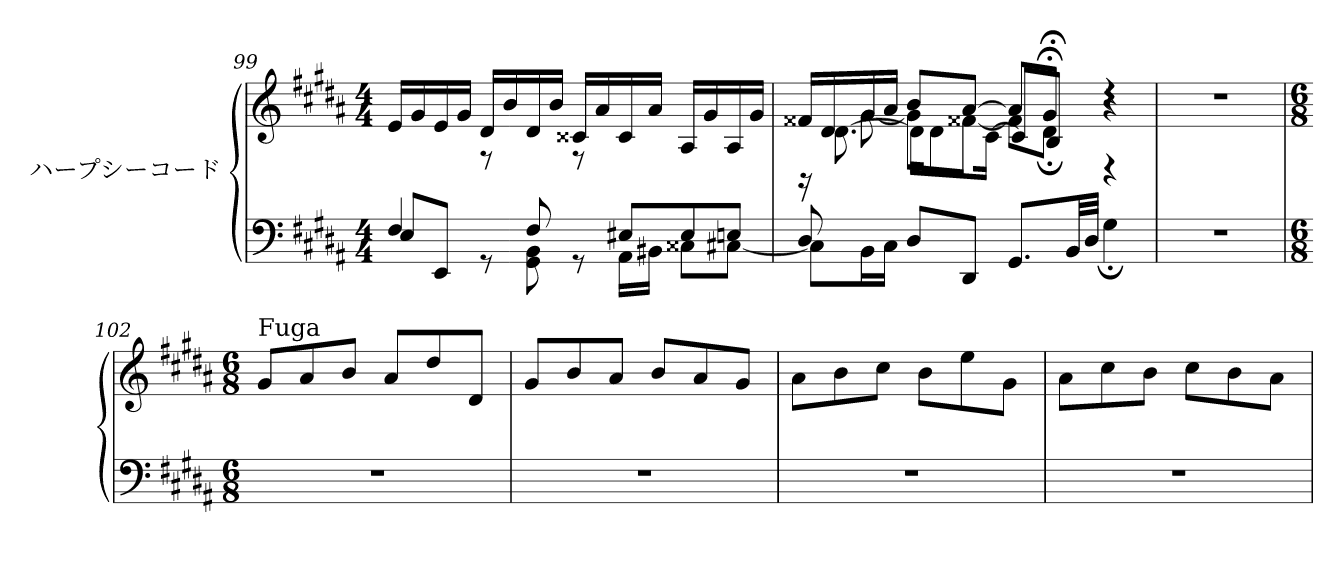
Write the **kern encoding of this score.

**kern	**kern
*part1	*part1
*staff2	*staff1
*I"ハープシーコード	*
!!LO:LB:g=z
*clefF4	*clefG2
*k[f#c#g#d#a#]	*k[f#c#g#d#a#]
*M4/4	*M4/4
=99	=99
*^	*^
4F#/	8E/L	16e/LL	4ryy
.	.	16g#/	.
.	8EE/J	16e/	.
.	.	16g#/JJ	.
8ryy	8rGG	16d#/LL	8rF
.	.	16b/	.
8F#/	8GG#\ 8BB\	16d#/	8ryy
.	.	16b/JJ	.
8ryy	8rGG	16c##X/LL	8rF
.	.	16a#/	.
8E#X/L	16AA#\LL	16c##/	4.ryy
.	16BB#X\JJ	16a#/JJ	.
8E#/	8C##X\L	16A#/LL	.
.	.	16g#/	.
8En/J	[8C#X\J	16A#/	.
.	.	16g#/JJ	.
=100	=100	=100	=100
*	*	*	*^
8D#/	8C#\L]	16f##X/LL	8ryy	16rBB
.	.	16d#/	.	[8.d#\
2..ryy	16BB\L	16g#/	[8g#\	.
.	16C#\JJ	16a#/JJ	.	.
.	8D#/L	8b/L	8g#\L]	16d#\KL]
.	.	.	.	8d#\
.	8DD#/J	[8a#/J	[8f##X\J	.
.	.	.	.	[16c#\Jk
.	8.GG#/L	8a#/L]	8f##\L]	8c#/L]
.	.	8g#;</J	8d#;\J	8B;</J
.	32BB/LL	.	.	.
.	32D#/JJJ	.	.	.
.	4G#;\	4r	4rdd	4rD
*v	*v	*	*	*
*	*v	*v	*v
=101	=101
1r	1r
!!LO:PB:g=z
=102	=102
*M6/8	*M6/8
!	!LO:TX:a:t=Fuga
2.r	8g#/L
.	8a#/
.	8b/J
.	8a#/L
.	8dd#/
.	8d#/J
=103	=103
2.r	8g#/L
.	8b/
.	8a#/J
.	8b/L
.	8a#/
.	8g#/J
=104	=104
2.r	8a#\L
.	8b\
.	8cc#\J
.	8b\L
.	8ee\
.	8g#\J
=105	=105
2.r	8a#\L
.	8cc#\
.	8b\J
.	8cc#\L
.	8b\
.	8a#\J
=	=
*-	*-
